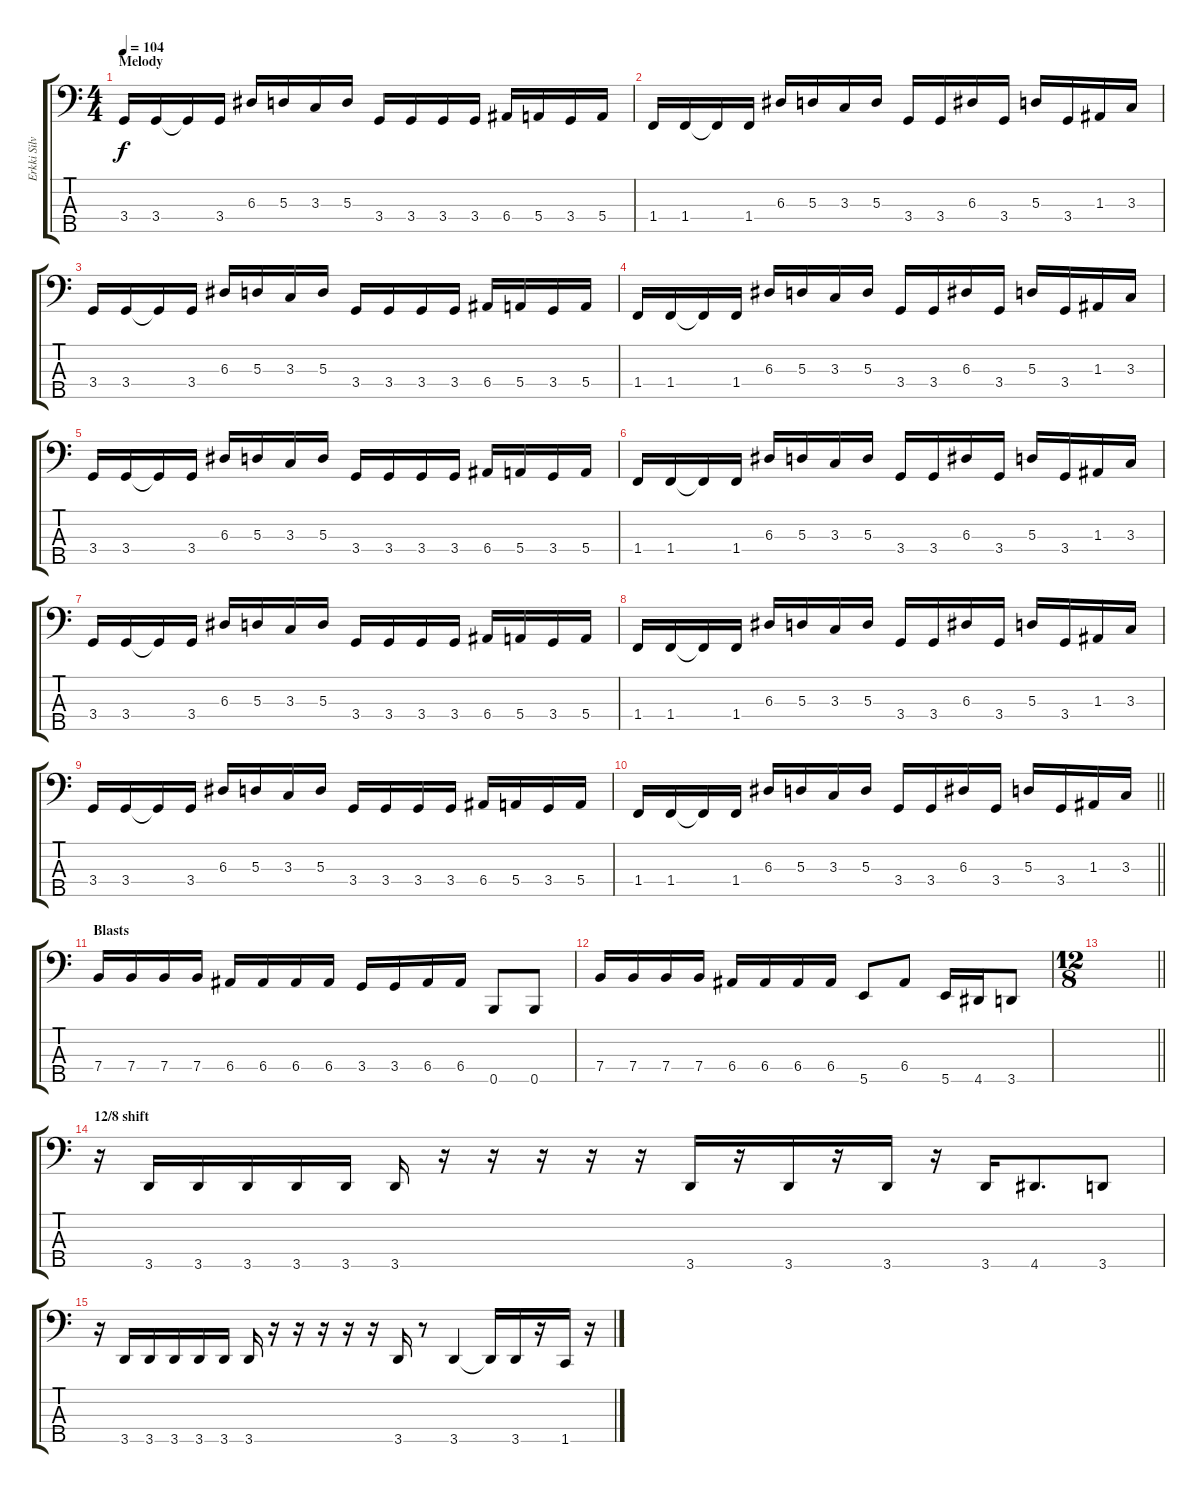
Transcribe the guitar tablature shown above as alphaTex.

\track ("Erkki Silvennoinen" "Erkki Silv") {instrument electricbassfinger}
\staff {score tabs}
\tuning (G2 D2 A1 E1 B0) {hide}
\ts (4 4)
\section ("" "Melody")
\tempo 104
\clef f4
\ks c
3.4.16{dy f} 3.4.16 3.4{t}.16 3.4.16 6.3.16 5.3.16 3.3.16 5.3.16 3.4.16 3.4.16 3.4.16 3.4.16 6.4.16 5.4.16 3.4.16 5.4.16 |
1.4.16 1.4.16 1.4{t}.16 1.4.16 6.3.16 5.3.16 3.3.16 5.3.16 3.4.16 3.4.16 6.3.16 3.4.16 5.3.16 3.4.16 1.3.16 3.3.16 |
3.4.16 3.4.16 3.4{t}.16 3.4.16 6.3.16 5.3.16 3.3.16 5.3.16 3.4.16 3.4.16 3.4.16 3.4.16 6.4.16 5.4.16 3.4.16 5.4.16 |
1.4.16 1.4.16 1.4{t}.16 1.4.16 6.3.16 5.3.16 3.3.16 5.3.16 3.4.16 3.4.16 6.3.16 3.4.16 5.3.16 3.4.16 1.3.16 3.3.16 |
3.4.16 3.4.16 3.4{t}.16 3.4.16 6.3.16 5.3.16 3.3.16 5.3.16 3.4.16 3.4.16 3.4.16 3.4.16 6.4.16 5.4.16 3.4.16 5.4.16 |
1.4.16 1.4.16 1.4{t}.16 1.4.16 6.3.16 5.3.16 3.3.16 5.3.16 3.4.16 3.4.16 6.3.16 3.4.16 5.3.16 3.4.16 1.3.16 3.3.16 |
3.4.16 3.4.16 3.4{t}.16 3.4.16 6.3.16 5.3.16 3.3.16 5.3.16 3.4.16 3.4.16 3.4.16 3.4.16 6.4.16 5.4.16 3.4.16 5.4.16 |
1.4.16 1.4.16 1.4{t}.16 1.4.16 6.3.16 5.3.16 3.3.16 5.3.16 3.4.16 3.4.16 6.3.16 3.4.16 5.3.16 3.4.16 1.3.16 3.3.16 |
3.4.16 3.4.16 3.4{t}.16 3.4.16 6.3.16 5.3.16 3.3.16 5.3.16 3.4.16 3.4.16 3.4.16 3.4.16 6.4.16 5.4.16 3.4.16 5.4.16 |
\barLineRight lightlight
1.4.16 1.4.16 1.4{t}.16 1.4.16 6.3.16 5.3.16 3.3.16 5.3.16 3.4.16 3.4.16 6.3.16 3.4.16 5.3.16 3.4.16 1.3.16 3.3.16 |
\section ("" "Blasts")
7.4.16 7.4.16 7.4.16 7.4.16 6.4.16 6.4.16 6.4.16 6.4.16 3.4.16 3.4.16 6.4.16 6.4.16 0.5.8 0.5.8 |
7.4.16 7.4.16 7.4.16 7.4.16 6.4.16 6.4.16 6.4.16 6.4.16 5.5.8 6.4.8 5.5.16 4.5.16 3.5.8 |
\ts (12 8)
\barLineRight lightlight
|
\section ("" "12/8 shift")
r.16 3.5.16 3.5.16 3.5.16 3.5.16 3.5.16 3.5.16 r.16 r.16 r.16 r.16 r.16 3.5.16 r.16 3.5.16 r.16 3.5.16 r.16 3.5.16 4.5.8{d} 3.5.8 |
r.16 3.5.16 3.5.16 3.5.16 3.5.16 3.5.16 3.5.16 r.16 r.16 r.16 r.16 r.16 3.5.16 r.8 3.5.4 3.5{t}.16 3.5.16 r.16 1.5.16 r.16
